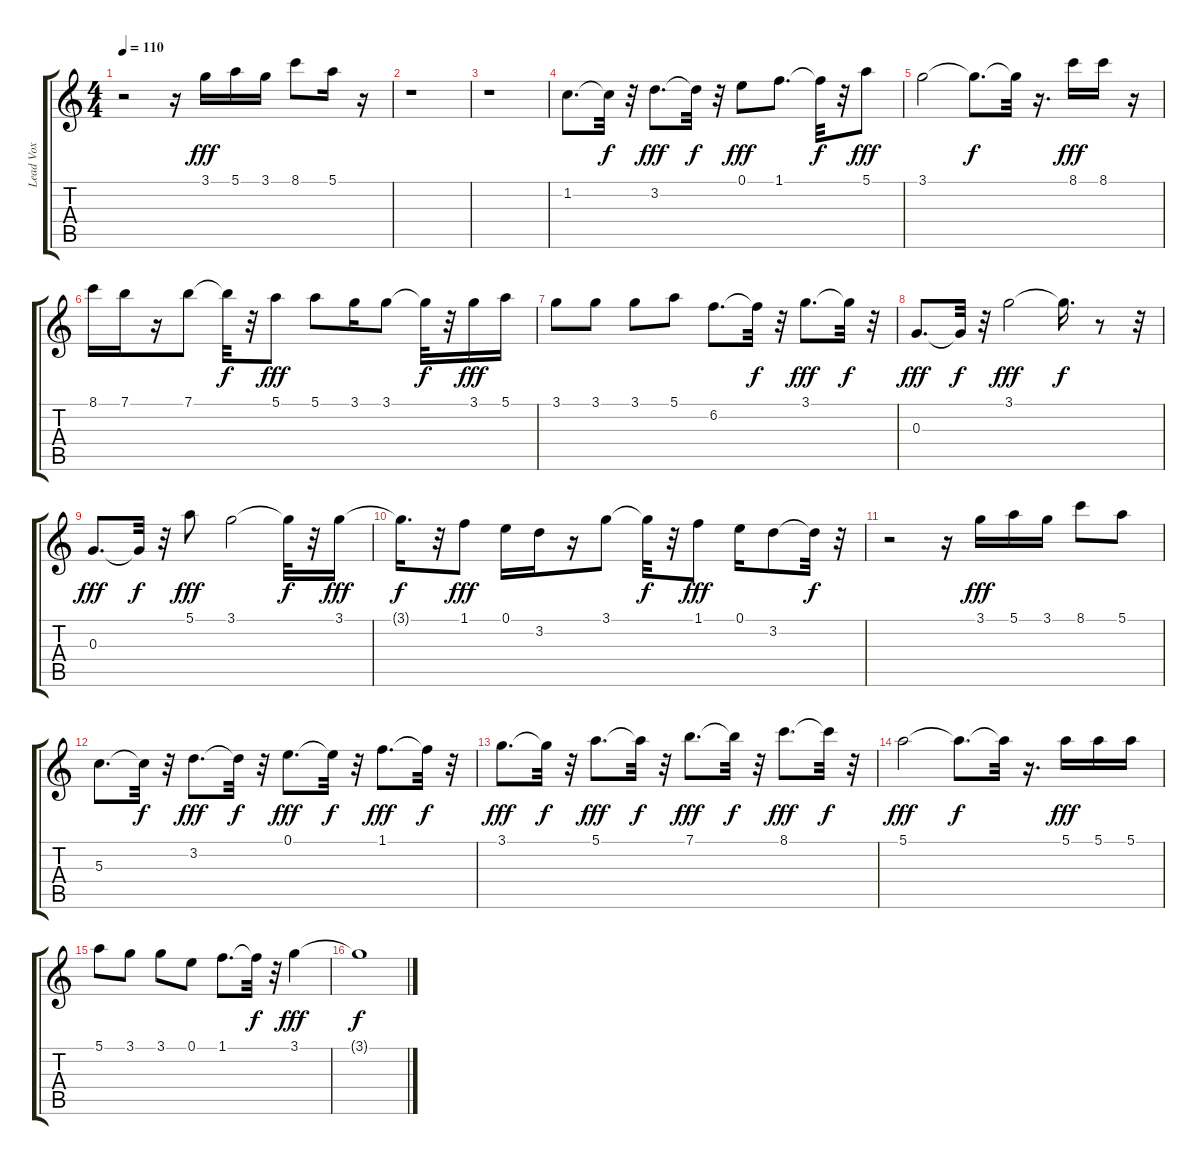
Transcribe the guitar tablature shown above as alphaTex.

\track ("Lead Vox" "Lead Vox") {instrument acousticguitarsteel}
\staff {score tabs}
\tuning (E4 B3 G3 D3 A2 E2) {hide}
\ts (4 4)
\tempo 110
\clef g2
\ks c
r.2{dy f} r.16 3.1.16{dy fff} 5.1.16 3.1.16 8.1.8 5.1.16 r.16 |
r.1 |
r.1 |
1.2.8{d} 1.2{t}.32{dy f} r.32 3.2.8{d dy fff} 3.2{t}.32{dy f} r.32 0.1.8{dy fff} 1.1.8{d} 1.1{t}.32{dy f} r.32 5.1.8{dy fff} |
3.1.2 3.1{t}.8{d dy f} 3.1{t}.32 r.16{d} 8.1.16{dy fff} 8.1.16 r.16 |
8.1.16 7.1.16 r.16 7.1.8 7.1{t}.32{dy f} r.32 5.1.8{dy fff} 5.1.8 3.1.16 3.1.8 3.1{t}.32{dy f} r.32 3.1.16{dy fff} 5.1.16 |
3.1.8 3.1.8 3.1.8 5.1.8 6.2.8{d} 6.2{t}.32{dy f} r.32 3.1.8{d dy fff} 3.1{t}.32{dy f} r.32 |
0.3.8{d dy fff} 0.3{t}.32{dy f} r.32 3.1.2{dy fff} 3.1{t}.16{d dy f} r.8 r.32 |
0.3.8{d dy fff} 0.3{t}.32{dy f} r.32 5.1.8{dy fff} 3.1.2 3.1{t}.32{dy f} r.32 3.1.16{dy fff} |
3.1{t}.16{d dy f} r.32 1.1.8{dy fff} 0.1.16 3.2.16 r.16 3.1.8 3.1{t}.32{dy f} r.32 1.1.8{dy fff} 0.1.16 3.2.8 3.2{t}.32{dy f} r.32 |
r.2 r.16 3.1.16{dy fff} 5.1.16 3.1.16 8.1.8 5.1.8 |
5.3.8{d} 5.3{t}.32{dy f} r.32 3.2.8{d dy fff} 3.2{t}.32{dy f} r.32 0.1.8{d dy fff} 0.1{t}.32{dy f} r.32 1.1.8{d dy fff} 1.1{t}.32{dy f} r.32 |
3.1.8{d dy fff} 3.1{t}.32{dy f} r.32 5.1.8{d dy fff} 5.1{t}.32{dy f} r.32 7.1.8{d dy fff} 7.1{t}.32{dy f} r.32 8.1.8{d dy fff} 8.1{t}.32{dy f} r.32 |
5.1.2{dy fff} 5.1{t}.8{d dy f} 5.1{t}.32 r.16{d} 5.1.16{dy fff} 5.1.16 5.1.16 |
5.1.8 3.1.8 3.1.8 0.1.8 1.1.8{d} 1.1{t}.32{dy f} r.32 3.1.4{dy fff} |
3.1{t}.1{dy f}
